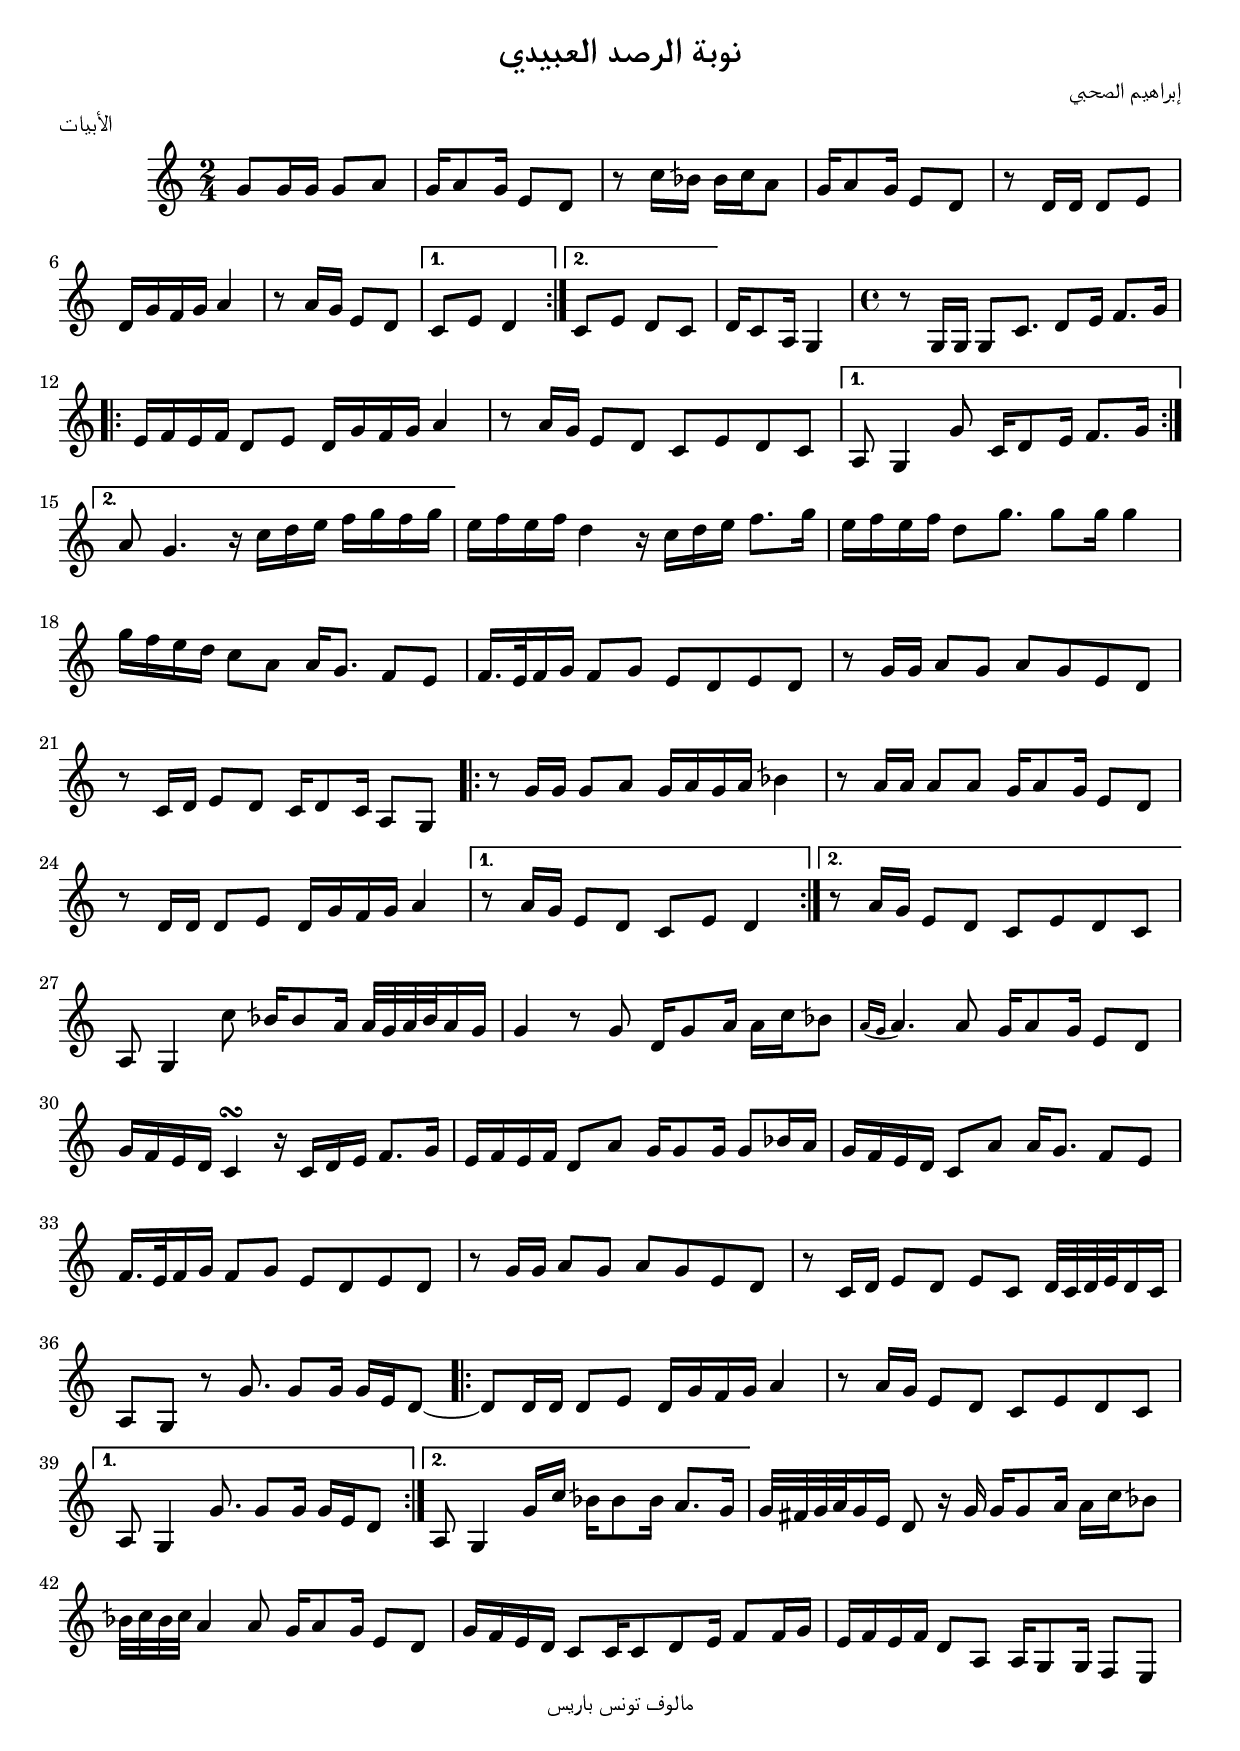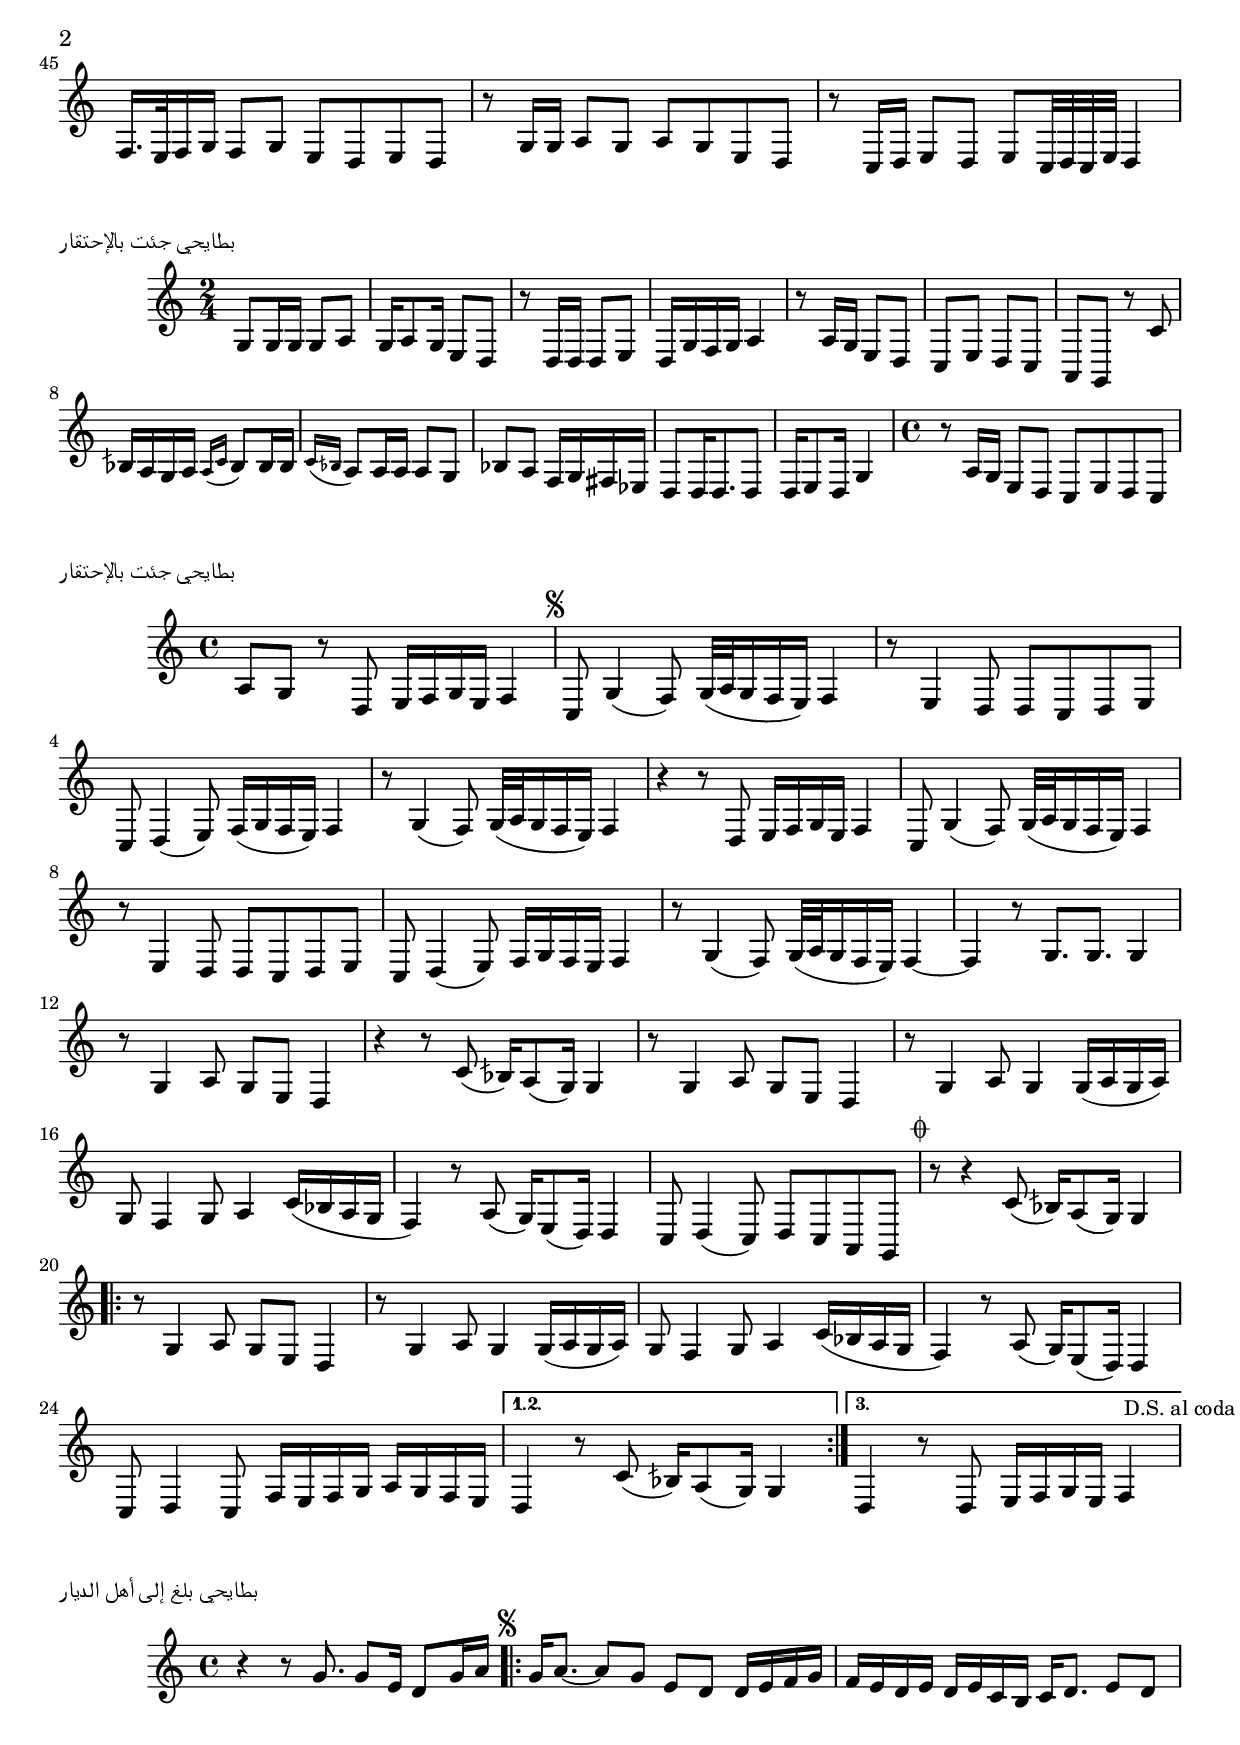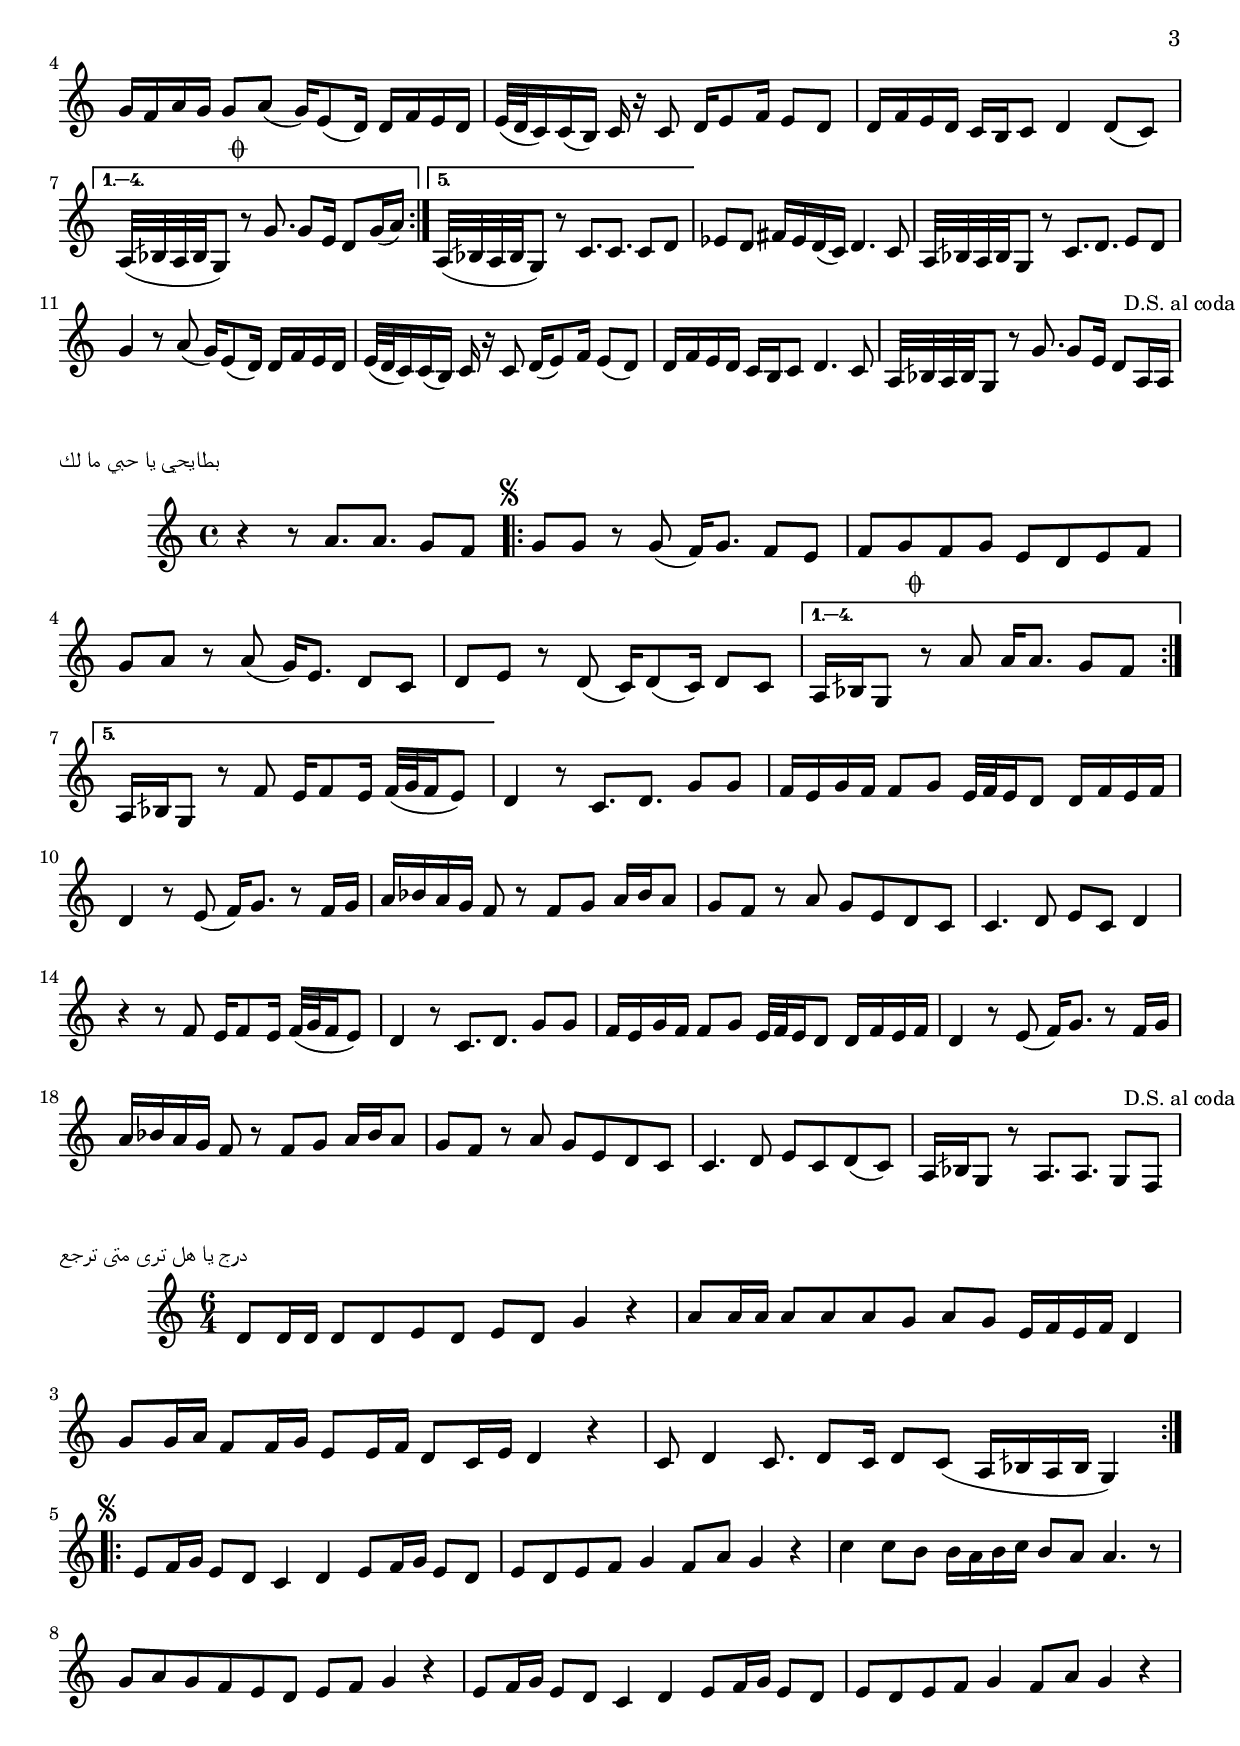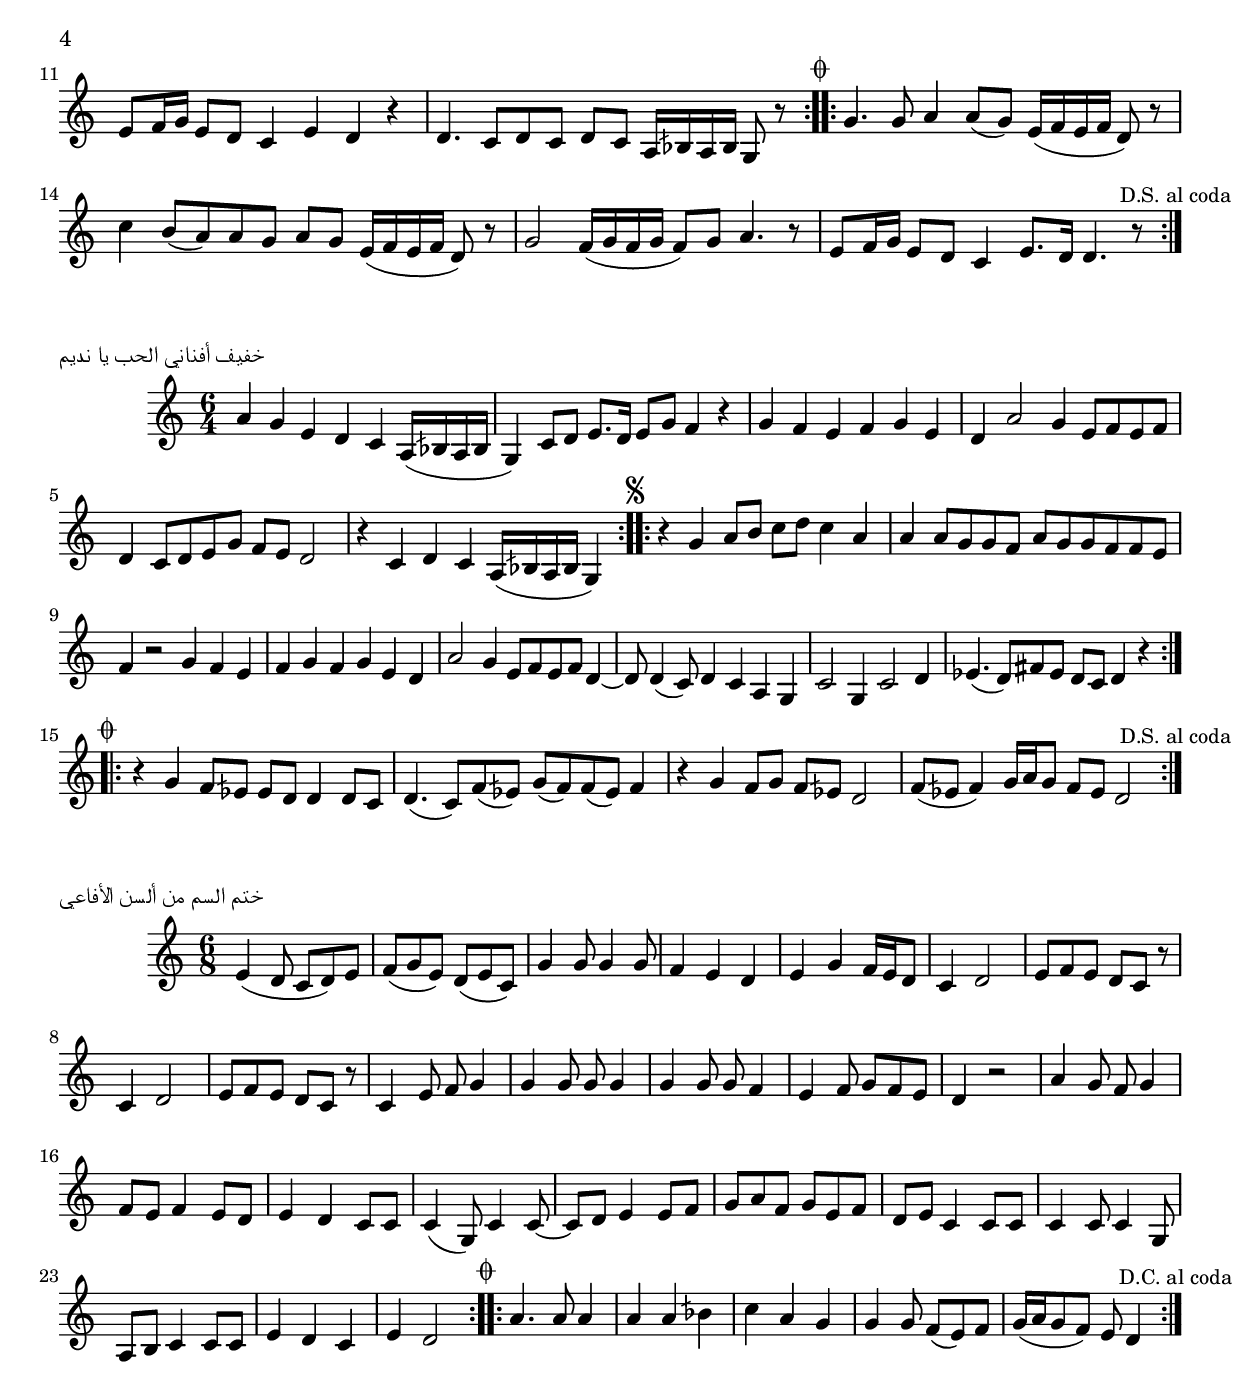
\language "italiano"
\include "arabic.ly"
\header {
  title = "نوبة الرصد العبيدي"
  composer = "إبراهيم الصحبي"
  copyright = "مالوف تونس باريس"
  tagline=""
}
Coda = {
  \once \override Score.RehearsalMark #'break-visibility = #'#(#f #t #t)
  \mark \markup { \small \musicglyph #"scripts.coda" }
}
DCcoda = {
  \once \override Score.RehearsalMark #'break-visibility = #'#(#t #t #f)
  \mark \markup { \small "D.C. al coda" }
}
DScoda = {
  \once \override Score.RehearsalMark #'break-visibility = #'#(#t #t #f)
  \mark \markup { \small "D.S. al coda" }
}
Segno = {
  \once \override Score.RehearsalMark #'break-visibility = #'#(#f #t #t)
  \mark \markup { \small \musicglyph #"scripts.segno" }
}
draj = \relative do' {
  \time 6/4
  \repeat volta 2
  {
    re8 re16 re re8 re mi re mi re sol4 r |
    la8 la16 la la8 la la sol8 la sol8 mi16 fa mi fa re4 |
    sol8 sol16 la fa8 fa16 sol mi8 mi16 fa re8 do16 mi re4 r |
    do8 re4 do8. re8 do16 re8 do8 (la16 sisb la sisb sol4) |
  }
  \repeat volta 5
  {
    \Segno
    mi'8 fa16 sol mi8 re do4 re mi8 fa16 sol mi8 re |
    mi re mi fa sol4 fa8 la sol4 r |
    do do8 si si16 la si do si8 la la4. r8 |
    sol la sol fa mi re mi fa sol4 r |
    mi8 fa16 sol mi8 re do4 re4 mi8 fa16 sol16 mi8 re |
    mi re mi fa sol4 fa8 la sol4 r |
    mi8 fa16 sol mi8 re do4 mi re r |
    re4. do8 re do re do la16 sisb la sisb sol8 r |
    \Coda
  }
  \repeat volta 3
  {
    sol'4. sol8 la4 la8 (sol) mi16 (fa mi fa re8) r8 |
    do'4 si8 (la) la sol la sol mi16 (fa mi fa re8) r |
    sol2 fa16 (sol fa sol fa8) sol la4. r8 |
    mi8 fa16 sol mi8 re do4 mi8. re16 re4. r8 |
  }
  \DScoda
}
khafif = \relative do'' {
  \time 6/4
  \repeat volta 2
  {
    la4 sol mi re do la16 (sisb la sisb |
    sol4) do8 re mi8. re16 mi8 sol fa4 r |
    sol4 fa mi fa sol mi |
    re la'2 sol4 mi8 fa mi fa |
    re4 do8 re mi sol fa mi re2 |
    r4 do re do la16 (sisb la sisb sol4) |
  }
  \repeat volta 5
  {
    \Segno
    r sol' la8 si do re do4 la |
    la la8 sol sol fa la sol sol fa fa mi |
    fa4 r2 sol4 fa mi |
    fa sol fa sol mi re |
    la'2 sol4 mi8 fa mi fa re4~ |
    re8 re4 (do8) re4 do la sol |
    do2 sol4 do2 re4 |
    mib4. (re8) fad mib re do re4 r4 |
    \Coda
  }
  \repeat volta 2
  {
    r sol fa8 misb misb re re4 re8 do |
    re4. (do8) fa (misb) sol (fa) fa (misb) fa4 |
    r4 sol4 fa8 sol fa misb re2 |
    fa8 (misb fa4) sol16 la sol8 fa misb re2 |
  }
  \DScoda
}
khatem = \relative do' {
  \time 6/8
  \repeat volta 4 {
    mi4 (re8 do re) mi |
    fa (sol mi) re (mi do) |
    sol'4 sol8 sol4 sol8 |
    fa4 mi re |
    mi sol fa16 mi re8 |
    do4 re2 |
    mi8 fa mi re do r |
    do4 re2 |
    mi8 fa mi re do r |
    do4 mi8 fa sol4 |
    sol4 sol8 sol sol4 |
    sol sol8 sol fa4 |
    mi4 fa8 sol fa mi |
    re4 r2 |
    la'4 sol8 fa sol4 |
    fa8 mi fa4 mi8 re |
    mi4 re do8 do |
    do4 (sol8) do4 do8~ |
    do re mi4 mi8 fa |
    sol la fa sol mi fa |
    re mi do4 do8 do |
    do4 do8 do4 sol8 |
    la si do4 do8 do |
    mi4 re do |
    mi re2 |
    \Coda
  }
  \repeat volta 2
  {
    la'4. la8 la4 |
    la la sisb |
    do la sol |
    sol sol8 fa (mi) fa |
    sol16 (la sol8 fa) mi8 re4 |
  }
  \DCcoda
}
baligh = \relative do''
{
  \time 4/4
  r4 r8 sol8. sol8 mi16 re8 sol16 la |
  \repeat volta 5
  {
    \Segno
    sol16 la8.~ la8 sol mi re re16 mi fa sol |
    fa mi re mi re mi do si do re8. mi8 re |
    sol16 fa la sol sol8 la (sol16) mi8 (re16) re fa mi re |
    mi32 (re do16) do (si) do r do8 re16 mi8 fa16 mi8 re |
    re16 fa mi re do si do8 re4 re8 (do) |
  }
  \alternative
  {
    { la32 (sisb la sisb sol8) \Coda r sol'8. sol8 mi16 re8 sol16 (la) | }
    { la,32 (sisb la sisb sol8) r do8. do8. do8 re8 | }
  }
  mib re fad16 mib re (do) re4. do8 |
  la32 sisb la sisb sol8 r do8. re8. mi8 re |
  sol4 r8 la (sol16) mi8 (re16) re fa mi re |
  mi32 (re do16) do (si) do16 r do8 re16 (mi8) fa16 mi8 (re) |
  re16 fa mi re do si do8 re4. do8 |
  la32 sisb la sisb sol8 r sol'8. sol8 mi16 re8 la16 la |
  \DScoda
}
ya_hibi = \relative do''
{
  \time 4/4
  r4 r8 la8. la8. sol8 fa |
  \repeat volta 5
  {
    \Segno
    sol sol r sol (fa16) sol8. fa8 mi |
    fa sol fa sol mi re mi fa |
    sol la r la (sol16) mi8. re8 do |
    re mi r re (do16) re8 (do16) re8 do |
  }
  \alternative
  {
    { la16 sisb sol8 \Coda r la' la16 la8. sol8 fa }
    { la,16 sisb sol8 r fa' mi16 fa8 mi16 fa32 (sol fa16 mi8) }
  }
  re4 r8 do8. re8. sol8 sol |
  fa16 mi sol fa fa8 sol mi32 fa mi16 re8 re16 fa mi fa |
  re4 r8 mi (fa16) sol8. r8 fa16 sol |
  la16 sib la sol fa8 r fa sol la16 sib la8 |
  sol fa r la sol mi re do |
  do4. re8 mi do re4 |
  r4 r8 fa mi16 fa8 mi16 fa32 (sol fa16 mi8) |
  re4 r8 do8. re8. sol8 sol |
  fa16 mi sol fa fa8 sol mi32 fa mi16 re8 re16 fa mi fa |
  re4 r8 mi (fa16) sol8. r8 fa16 sol |
  la sib la sol fa8 r fa sol la16 sib la8 |
  sol fa r la sol mi re do |
  do4. re8 mi do re (do) |
  la16 sisb sol8 r8 la8. la8. sol8 fa |
  \DScoda
}
jitou = \relative do'
{
  \time 4/4
  la8 sol r8 re8 mi16 fa sol mi fa4 |
  \Segno do8 sol'4 (fa8) sol32 (la sol16 fa mi) fa4 |
  r8 mi4 re8 re do re mi |
  do re4 (mi8) fa16 (sol fa mi) fa4 |
  r8 sol4 (fa8) sol32 (la sol16 fa mi) fa4 |
  r4 r8 re mi16 fa sol mi fa4 |
  do8 sol'4 (fa8) sol32 (la sol16 fa mi) fa4 |
  r8 mi4 re8 re do re mi |
  do re4 (mi8) fa16 sol fa mi fa4 |
  r8 sol4 (fa8) sol32 (la sol16 fa mi) fa4~ |
  fa4 r8 sol8. sol8. sol4 |
  r8 sol4 la8 sol mi re4 |
  r4 r8 do' (sisb16) la8 (sol16) sol4 |
  r8 sol4 la8 sol mi re4 |
  r8 sol4 la8 sol4 sol16 (la sol la) |
  sol8 fa4 sol8 la4 do16 (sib la sol |
  fa4) r8 la (sol16) mi8 (re16) re4 |
  do8 re4 (do8) re do la sol \Coda |
  r8 r4 do'8 (sisb16) la8 (sol16) sol4 |
  \repeat volta 3
  {
    r8 sol4 la8 sol mi re4 |
    r8 sol4 la8 sol4 sol16 (la sol la) |
    sol8 fa4 sol8 la4 do16 (sib la sol |
    fa4) r8 la8 (sol16) mi8 (re16) re4 |
    do8 re4 do8 fa16 mi fa sol la sol fa mi |
  }
  \alternative
  {
    { re4 r8 do' (sisb16) la8 (sol16) sol4 |}
    { re4 r8 re8 mi16 fa sol mi fa4 | }
  }
  \DScoda
}
abyat = \relative do''
{
  \time 2/4
  \repeat volta 2
  {
    sol8 sol16 sol sol8 la |
    sol16 la8 sol16 mi8 re |
    r8 do'16 sisb sisb do la8 |
    sol16 la8 sol16 mi8 re |
    r8 re16 re re8 mi |
    re16 sol fa sol la4 |
    r8 la16 sol mi8 re |
  }
  \alternative
  {
    { do mi re4}
    { do8 mi re do}
  }
  re16 do8 la16 sol4 |
  \time 4/4
  r8 sol16 sol sol8 do8. re8 mi16 fa8. sol16 |
  \repeat volta 2
  {
    mi16 fa mi fa re8 mi re16 sol fa sol la4 |
    r8 la16 sol mi8 re do mi re do |
  }
  \alternative
  {
    { la sol4 sol'8 do,16 re8 mi16 fa8. sol16 |}
    { la8 sol4. r16 do re mi fa sol fa sol | }
  }
  mi fa mi fa re4 r16 do re mi fa8. sol16 |
  mi16 fa mi fa re8 sol8. sol8 sol16 sol4 |
  sol16 fa mi re do8 la la16 sol8. fa8 mi |
  fa16. mi32 fa16 sol fa8 sol mi re mi re |
  r8 sol16 sol la8 sol la sol mi re |
  r8 do16 re mi8 re do16 re8 do16 la8 sol |
  \repeat volta 2
  {
    r8 sol'16 sol sol8 la sol16 la sol la sisb4 |
    r8 la16 la la8 la sol16 la8 sol16 mi8 re |
    r8 re16 re re8 mi re16 sol fa sol la4 |
  }
  \alternative
  {
    { r8 la16 sol mi8 re do mi re4 }
    { r8 la'16 sol mi8 re do mi re do }
  }
  la sol4 do'8 sisb16 sisb8 la16 la32 sol la sisb la16 sol |
  sol4 r8 sol8 re16 sol8 la16 la do sisb8 |
  \grace {la16 (sol } la4.) la8 sol16 la8 sol16 mi8 re |
  sol16 fa mi re do4\turn r16 do16 re mi fa8. sol16 |
  mi fa mi fa re8 la' sol16 sol8 sol16 sol8 sib16 la |
  sol16 fa mi re do8 la' la16 sol8. fa8 mi |
  fa16. mi32 fa16 sol fa8 sol mi re mi re |
  r8 sol16 sol la8 sol la sol mi re |
  r8 do16 re mi8 re mi do re32 do re mi re16 do |
  la8 sol r sol'8. sol8 sol16 sol mi re8~ |
  \repeat volta 2
  {
    re re16 re re8 mi re16 sol fa sol la4 |
    r8 la16 sol mi8 re do mi re do |
  }
  \alternative
  {
    { la sol4 sol'8. sol8 sol16 sol mi re8 }
    { la sol4 sol'16 do sisb16 sisb8 sisb16 la8. sol16 }
  }
  sol32 fad sol la sol16 mi re8 r16 sol sol sol8 la16 la do sisb8 |
  sisb32 do sisb do la4 la8 sol16 la8 sol16 mi8 re |
  sol16 fa mi re do8 do16 do8 re mi16 fa8 fa16 sol |
  mi16 fa mi fa re8 la la16 sol8 sol16 fa8 mi |
  fa16. mi32 fa16 sol fa8 sol mi re mi re |
  r8 sol16 sol la8 sol la sol mi re |
  r8 do16 re mi8 re mi do32 re do mi re4 |
}
dkhoul_btayhi = \relative do'
{
  \time 2/4
  sol8 sol16 sol sol8 la |
  sol16 la8 sol16 mi8 re |
  r8 re16 re re8 mi |
  re16 sol fa sol la4 |
  r8 la16 sol mi8 re |
  do mi re do |
  la sol r8 do' |
  sisb16 la sol la \grace{ la16 (do } sisb8) sisb16 sisb |
  \grace { do16 (sisb } la8) la16 la la8 sol |
  sib la fa16 sol fad mib |
  re8 re16 re8. re8 |
  re16 mi8 re16 sol4 |
  \time 4/4
  r8 la16 sol mi8 re do mi re do |
}
\book
{
  \score
  {
    \new Staff \abyat
    \layout { }
    \header
    {
      piece = "الأبيات"
      % Première page vide
      % breakbefore = ##t
    }
  }
  \score
  {
    \new Staff \dkhoul_btayhi
    \layout { }
    \header { piece = "بطايحي جئت بالإحتقار" }
  }
  \score
  {
    \new Staff \jitou
    \layout { }
    \header { piece = "بطايحي جئت بالإحتقار" }
  }
  \score
  {
    \new Staff \baligh
    \layout { }
    \header { piece = "بطايحي بلغ إلى أهل الديار" }
  }
  \score
  {
    \new Staff \ya_hibi
    \layout { }
    \header { piece = "بطايحي يا حبي ما لك" }
  }
  \score
  {
    \new Staff \draj
    \layout { }
    \header { piece = "درج يا هل ترى متى ترجع" }
  }
  \score
  {
    \new Staff \khafif
    \layout { }
    \header { piece = "خفيف أفناني الحب يا نديم" }
  }
  \score
  {
    \new Staff \khatem
    \layout { }
    \header { piece = "ختم السم من ألسن الأفاعي" }
  }
  \score
  {
    \new StaffGroup
    <<
      \new Staff \new DrumStaff \drummode
      {
        \time 6/4
        %\repeat unfold 4 {bd4 bd sn sn sn sn8 sn}
      }
      \new Staff \with {midiInstrument = #"violin"}
      {
        \abyat
        \dkhoul_btayhi
        \jitou
        \baligh
        \ya_hibi
        \draj
        \khafif
        \khatem
      }
    >>
    \midi {
    \tempo 4 = 80
    }
  }
}